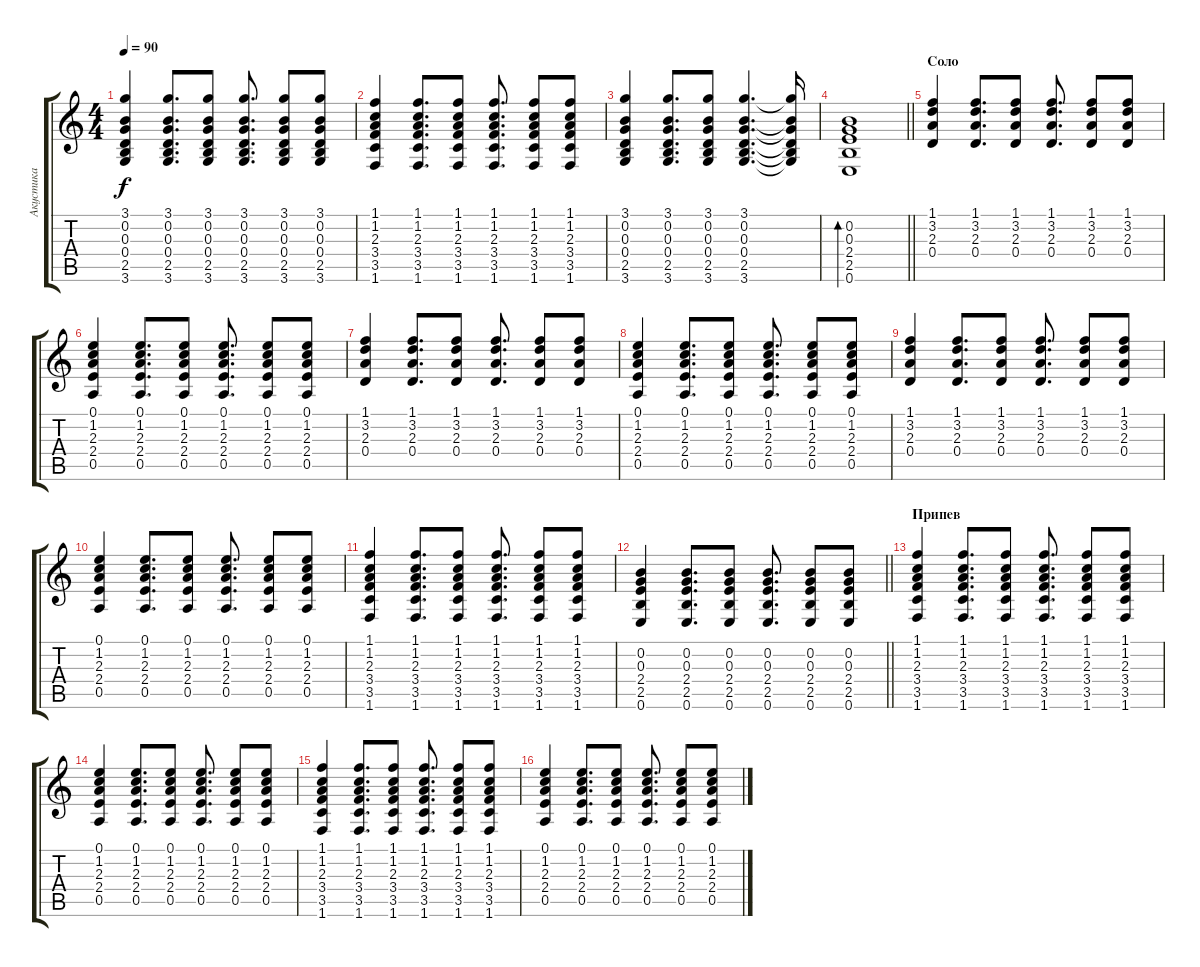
\track ("Акустика" "Акустика") {instrument acousticguitarsteel}
\staff {score tabs}
\tuning (E4 B3 G3 D3 A2 E2) {hide}
\ts (4 4)
\tempo 90
\clef g2
\ks c
(3.1 0.2 0.3 0.4 2.5 3.6).4{dy f} (3.1 0.2 0.3 0.4 2.5 3.6).8{d} (3.1 0.2 0.3 0.4 2.5 3.6).8 (3.1 0.2 0.3 0.4 2.5 3.6).8{d} (3.1 0.2 0.3 0.4 2.5 3.6).8 (3.1 0.2 0.3 0.4 2.5 3.6).8 |
(1.1 1.2 2.3 3.4 3.5 1.6).4 (1.1 1.2 2.3 3.4 3.5 1.6).8{d} (1.1 1.2 2.3 3.4 3.5 1.6).8 (1.1 1.2 2.3 3.4 3.5 1.6).8{d} (1.1 1.2 2.3 3.4 3.5 1.6).8 (1.1 1.2 2.3 3.4 3.5 1.6).8 |
(3.1 0.2 0.3 0.4 2.5 3.6).4 (3.1 0.2 0.3 0.4 2.5 3.6).8{d} (3.1 0.2 0.3 0.4 2.5 3.6).8 (3.1 0.2 0.3 0.4 2.5 3.6).4{d} (3.1{t} 0.2{t} 0.3{t} 0.4{t} 2.5{t} 3.6{t}).16 |
\barLineRight lightlight
(0.2 0.3 2.4 2.5 0.6).1{bd 240} |
\section ("" "Соло")
(1.1 3.2 2.3 0.4).4 (1.1 3.2 2.3 0.4).8{d} (1.1 3.2 2.3 0.4).8 (1.1 3.2 2.3 0.4).8{d} (1.1 3.2 2.3 0.4).8 (1.1 3.2 2.3 0.4).8 |
(0.1 1.2 2.3 2.4 0.5).4 (0.1 1.2 2.3 2.4 0.5).8{d} (0.1 1.2 2.3 2.4 0.5).8 (0.1 1.2 2.3 2.4 0.5).8{d} (0.1 1.2 2.3 2.4 0.5).8 (0.1 1.2 2.3 2.4 0.5).8 |
(1.1 3.2 2.3 0.4).4 (1.1 3.2 2.3 0.4).8{d} (1.1 3.2 2.3 0.4).8 (1.1 3.2 2.3 0.4).8{d} (1.1 3.2 2.3 0.4).8 (1.1 3.2 2.3 0.4).8 |
(0.1 1.2 2.3 2.4 0.5).4 (0.1 1.2 2.3 2.4 0.5).8{d} (0.1 1.2 2.3 2.4 0.5).8 (0.1 1.2 2.3 2.4 0.5).8{d} (0.1 1.2 2.3 2.4 0.5).8 (0.1 1.2 2.3 2.4 0.5).8 |
(1.1 3.2 2.3 0.4).4 (1.1 3.2 2.3 0.4).8{d} (1.1 3.2 2.3 0.4).8 (1.1 3.2 2.3 0.4).8{d} (1.1 3.2 2.3 0.4).8 (1.1 3.2 2.3 0.4).8 |
(0.1 1.2 2.3 2.4 0.5).4 (0.1 1.2 2.3 2.4 0.5).8{d} (0.1 1.2 2.3 2.4 0.5).8 (0.1 1.2 2.3 2.4 0.5).8{d} (0.1 1.2 2.3 2.4 0.5).8 (0.1 1.2 2.3 2.4 0.5).8 |
(1.1 1.2 2.3 3.4 3.5 1.6).4 (1.1 1.2 2.3 3.4 3.5 1.6).8{d} (1.1 1.2 2.3 3.4 3.5 1.6).8 (1.1 1.2 2.3 3.4 3.5 1.6).8{d} (1.1 1.2 2.3 3.4 3.5 1.6).8 (1.1 1.2 2.3 3.4 3.5 1.6).8 |
\barLineRight lightlight
(0.2 0.3 2.4 2.5 0.6).4 (0.2 0.3 2.4 2.5 0.6).8{d} (0.2 0.3 2.4 2.5 0.6).8 (0.2 0.3 2.4 2.5 0.6).8{d} (0.2 0.3 2.4 2.5 0.6).8 (0.2 0.3 2.4 2.5 0.6).8 |
\section ("" "Припев")
(1.1 1.2 2.3 3.4 3.5 1.6).4 (1.1 1.2 2.3 3.4 3.5 1.6).8{d} (1.1 1.2 2.3 3.4 3.5 1.6).8 (1.1 1.2 2.3 3.4 3.5 1.6).8{d} (1.1 1.2 2.3 3.4 3.5 1.6).8 (1.1 1.2 2.3 3.4 3.5 1.6).8 |
(0.1 1.2 2.3 2.4 0.5).4 (0.1 1.2 2.3 2.4 0.5).8{d} (0.1 1.2 2.3 2.4 0.5).8 (0.1 1.2 2.3 2.4 0.5).8{d} (0.1 1.2 2.3 2.4 0.5).8 (0.1 1.2 2.3 2.4 0.5).8 |
(1.1 1.2 2.3 3.4 3.5 1.6).4 (1.1 1.2 2.3 3.4 3.5 1.6).8{d} (1.1 1.2 2.3 3.4 3.5 1.6).8 (1.1 1.2 2.3 3.4 3.5 1.6).8{d} (1.1 1.2 2.3 3.4 3.5 1.6).8 (1.1 1.2 2.3 3.4 3.5 1.6).8 |
(0.1 1.2 2.3 2.4 0.5).4 (0.1 1.2 2.3 2.4 0.5).8{d} (0.1 1.2 2.3 2.4 0.5).8 (0.1 1.2 2.3 2.4 0.5).8{d} (0.1 1.2 2.3 2.4 0.5).8 (0.1 1.2 2.3 2.4 0.5).8
